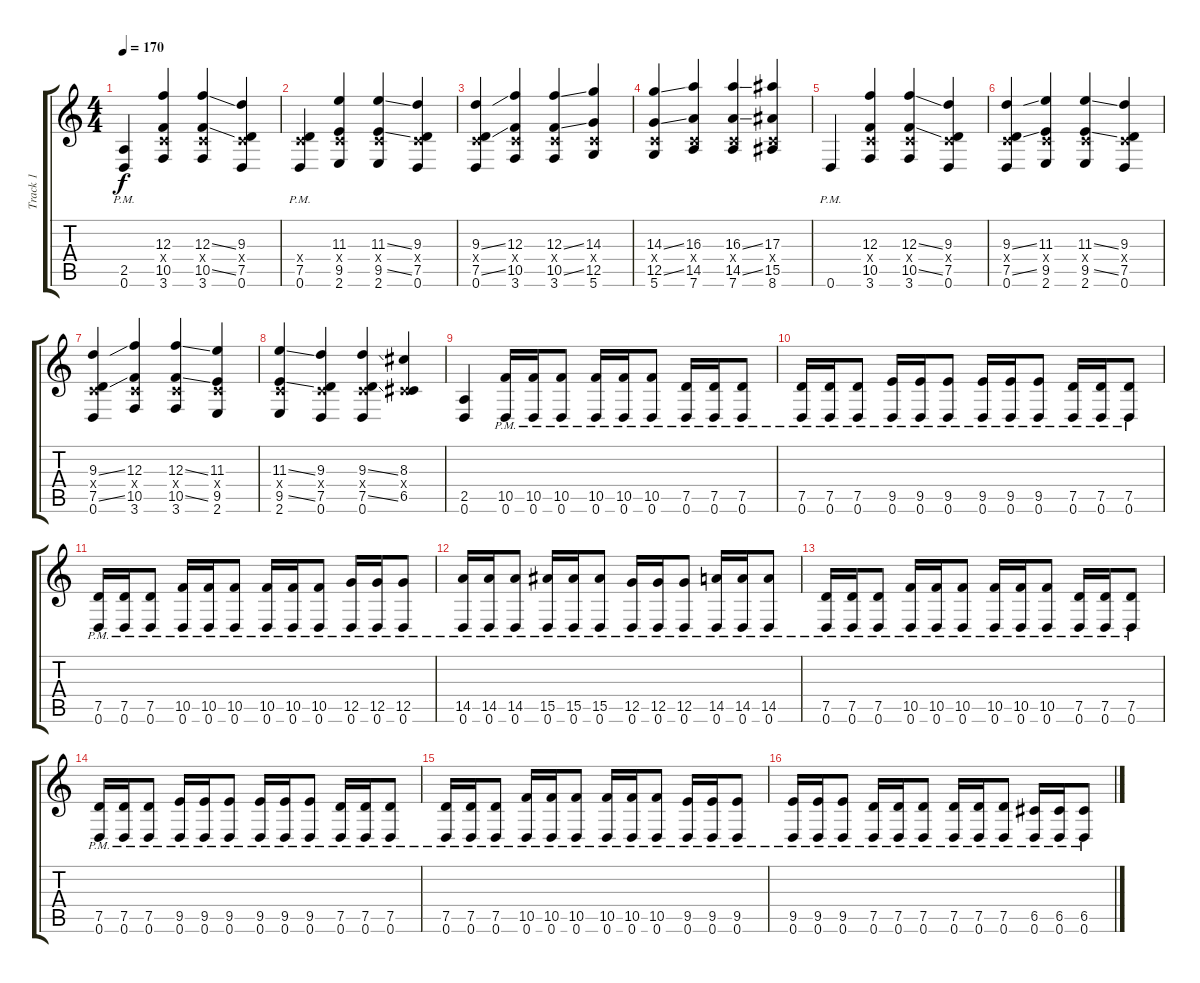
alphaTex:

\track ("Track 1" "Track 1") {instrument distortionguitar}
\staff {score tabs}
\tuning (D4 A3 F3 C3 G2 D2) {hide}
\ts (4 4)
\tempo 170
\clef g2
\ks c
(2.5{pm} 0.6{pm}).4{dy f} (12.3 0.4{x} 10.5 3.6).4 (12.3{ss} 0.4{x} 10.5{ss} 3.6).4 (9.3 0.4{x} 7.5 0.6).4 |
(0.4{x} 7.5{pm} 0.6{pm}).4 (11.3 0.4{x} 9.5 2.6).4 (11.3{ss} 0.4{x} 9.5{ss} 2.6).4 (9.3 0.4{x} 7.5 0.6).4 |
(9.3{ss} 0.4{x} 7.5{ss} 0.6).4 (12.3 0.4{x} 10.5 3.6).4 (12.3{ss} 0.4{x} 10.5{ss} 3.6).4 (14.3 0.4{x} 12.5 5.6).4 |
(14.3{ss} 0.4{x} 12.5{ss} 5.6).4 (16.3 0.4{x} 14.5 7.6).4 (16.3{ss} 0.4{x} 14.5{ss} 7.6).4 (17.3 0.4{x} 15.5 8.6).4 |
0.6{pm}.4 (12.3 0.4{x} 10.5 3.6).4 (12.3{ss} 0.4{x} 10.5{ss} 3.6).4 (9.3 0.4{x} 7.5 0.6).4 |
(9.3{ss} 0.4{x} 7.5{ss} 0.6).4 (11.3 0.4{x} 9.5 2.6).4 (11.3{ss} 0.4{x} 9.5{ss} 2.6).4 (9.3 0.4{x} 7.5 0.6).4 |
(9.3{ss} 0.4{x} 7.5{ss} 0.6).4 (12.3 0.4{x} 10.5 3.6).4 (12.3{ss} 0.4{x} 10.5{ss} 3.6).4 (11.3 0.4{x} 9.5 2.6).4 |
(11.3{ss} 0.4{x} 9.5{ss} 2.6).4 (9.3 0.4{x} 7.5 0.6).4 (9.3{ss} 0.4{x} 7.5{ss} 0.6).4 (8.3 0.4{x} 6.5).4 |
(2.5 0.6).4 (10.5{pm} 0.6{pm}).16 (10.5{pm} 0.6{pm}).16 (10.5{pm} 0.6{pm}).8 (10.5{pm} 0.6{pm}).16 (10.5{pm} 0.6{pm}).16 (10.5{pm} 0.6{pm}).8 (7.5{pm} 0.6{pm}).16 (7.5{pm} 0.6{pm}).16 (7.5{pm} 0.6{pm}).8 |
(7.5{pm} 0.6{pm}).16 (7.5{pm} 0.6{pm}).16 (7.5{pm} 0.6{pm}).8 (9.5{pm} 0.6{pm}).16 (9.5{pm} 0.6{pm}).16 (9.5{pm} 0.6{pm}).8 (9.5{pm} 0.6{pm}).16 (9.5{pm} 0.6{pm}).16 (9.5{pm} 0.6{pm}).8 (7.5{pm} 0.6{pm}).16 (7.5{pm} 0.6{pm}).16 (7.5{pm} 0.6{pm}).8 |
(7.5{pm} 0.6{pm}).16 (7.5{pm} 0.6{pm}).16 (7.5{pm} 0.6{pm}).8 (10.5{pm} 0.6{pm}).16 (10.5{pm} 0.6{pm}).16 (10.5{pm} 0.6{pm}).8 (10.5{pm} 0.6{pm}).16 (10.5{pm} 0.6{pm}).16 (10.5{pm} 0.6{pm}).8 (12.5{pm} 0.6{pm}).16 (12.5{pm} 0.6{pm}).16 (12.5{pm} 0.6{pm}).8 |
(14.5{pm} 0.6{pm}).16 (14.5{pm} 0.6{pm}).16 (14.5{pm} 0.6{pm}).8 (15.5{pm} 0.6{pm}).16 (15.5{pm} 0.6{pm}).16 (15.5{pm} 0.6{pm}).8 (12.5{pm} 0.6{pm}).16 (12.5{pm} 0.6{pm}).16 (12.5{pm} 0.6{pm}).8 (14.5{pm} 0.6{pm}).16 (14.5{pm} 0.6{pm}).16 (14.5{pm} 0.6{pm}).8 |
(7.5{pm} 0.6{pm}).16 (7.5{pm} 0.6{pm}).16 (7.5{pm} 0.6{pm}).8 (10.5{pm} 0.6{pm}).16 (10.5{pm} 0.6{pm}).16 (10.5{pm} 0.6{pm}).8 (10.5{pm} 0.6{pm}).16 (10.5{pm} 0.6{pm}).16 (10.5{pm} 0.6{pm}).8 (7.5{pm} 0.6{pm}).16 (7.5{pm} 0.6{pm}).16 (7.5{pm} 0.6{pm}).8 |
(7.5{pm} 0.6{pm}).16 (7.5{pm} 0.6{pm}).16 (7.5{pm} 0.6{pm}).8 (9.5{pm} 0.6{pm}).16 (9.5{pm} 0.6{pm}).16 (9.5{pm} 0.6{pm}).8 (9.5{pm} 0.6{pm}).16 (9.5{pm} 0.6{pm}).16 (9.5{pm} 0.6{pm}).8 (7.5{pm} 0.6{pm}).16 (7.5{pm} 0.6{pm}).16 (7.5{pm} 0.6{pm}).8 |
(7.5{pm} 0.6{pm}).16 (7.5{pm} 0.6{pm}).16 (7.5{pm} 0.6{pm}).8 (10.5{pm} 0.6{pm}).16 (10.5{pm} 0.6{pm}).16 (10.5{pm} 0.6{pm}).8 (10.5{pm} 0.6{pm}).16 (10.5{pm} 0.6{pm}).16 (10.5{pm} 0.6{pm}).8 (9.5{pm} 0.6{pm}).16 (9.5{pm} 0.6{pm}).16 (9.5{pm} 0.6{pm}).8 |
(9.5{pm} 0.6{pm}).16 (9.5{pm} 0.6{pm}).16 (9.5{pm} 0.6{pm}).8 (7.5{pm} 0.6{pm}).16 (7.5{pm} 0.6{pm}).16 (7.5{pm} 0.6{pm}).8 (7.5{pm} 0.6{pm}).16 (7.5{pm} 0.6{pm}).16 (7.5{pm} 0.6{pm}).8 (6.5{pm} 0.6{pm}).16 (6.5{pm} 0.6{pm}).16 (6.5{pm} 0.6{pm}).8
